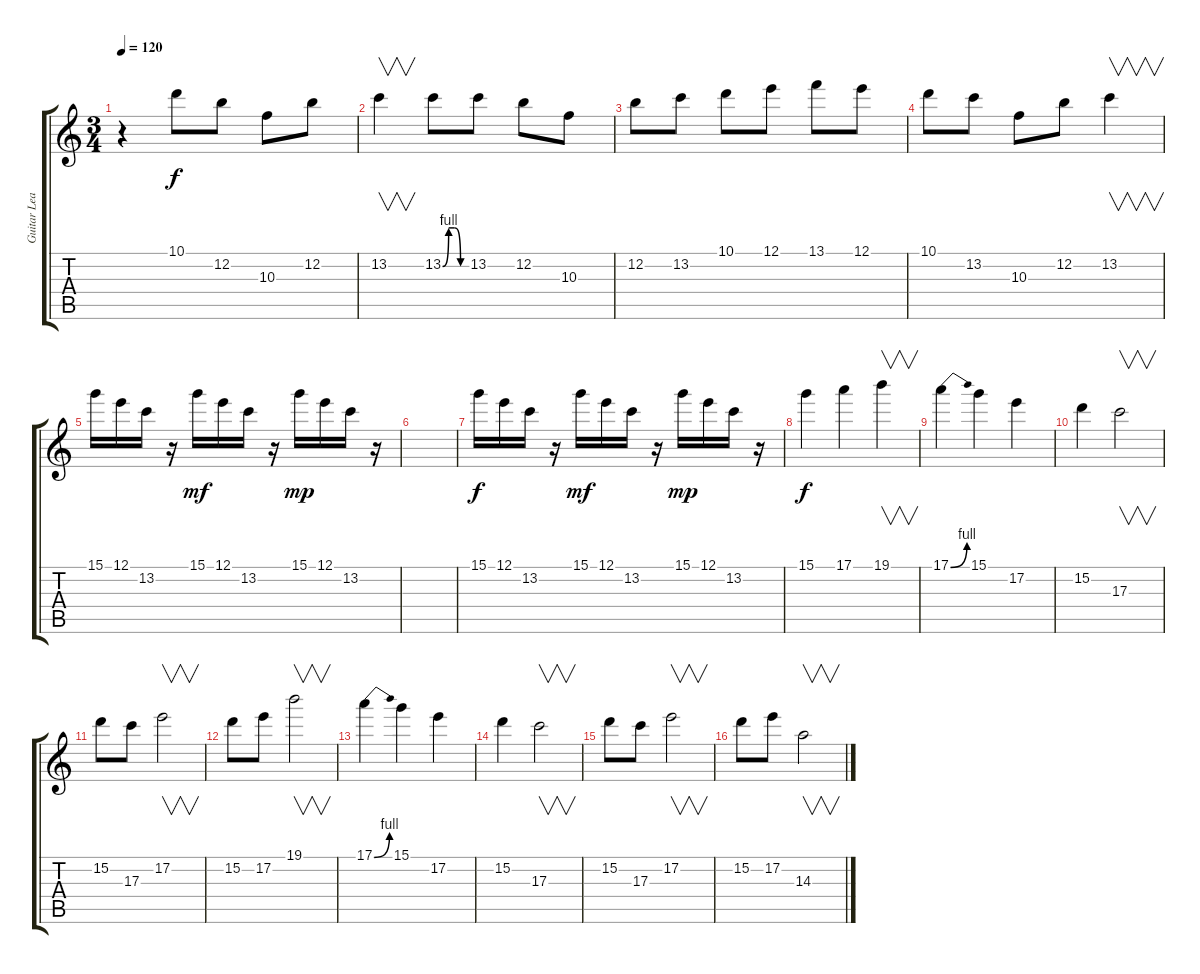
\track ("Guitar Lead" "Guitar Lea") {instrument distortionguitar}
\staff {score tabs}
\tuning (E4 B3 G3 D3 A2 E2) {hide}
\ts (3 4)
\tempo 120
\clef g2
\ks c
r.4{dy f} 10.1.8 12.2.8 10.3.8 12.2.8 |
13.2.4{v} 13.2{be (custom 0 0 15 4 30 4 45 0 60 0)}.8 13.2.8 12.2.8 10.3.8 |
12.2.8 13.2.8 10.1.8 12.1.8 13.1.8 12.1.8 |
10.1.8 13.2.8 10.3.8 12.2.8 13.2.4{v} |
15.1.16 12.1.16 13.2.16 r.16 15.1.16{dy mf} 12.1.16 13.2.16 r.16 15.1.16{dy mp} 12.1.16 13.2.16 r.16 |
|
15.1.16{dy f} 12.1.16 13.2.16 r.16 15.1.16{dy mf} 12.1.16 13.2.16 r.16 15.1.16{dy mp} 12.1.16 13.2.16 r.16 |
15.1.4{dy f} 17.1.4 19.1.4{v} |
17.1{be (bend 0 0 60 4)}.4 15.1.4 17.2.4 |
15.2.4 17.3.2{v} |
15.2.8 17.3.8 17.2.2{v} |
15.2.8 17.2.8 19.1.2{v} |
17.1{be (bend 0 0 60 4)}.4 15.1.4 17.2.4 |
15.2.4 17.3.2{v} |
15.2.8 17.3.8 17.2.2{v} |
15.2.8 17.2.8 14.3.2{v}
